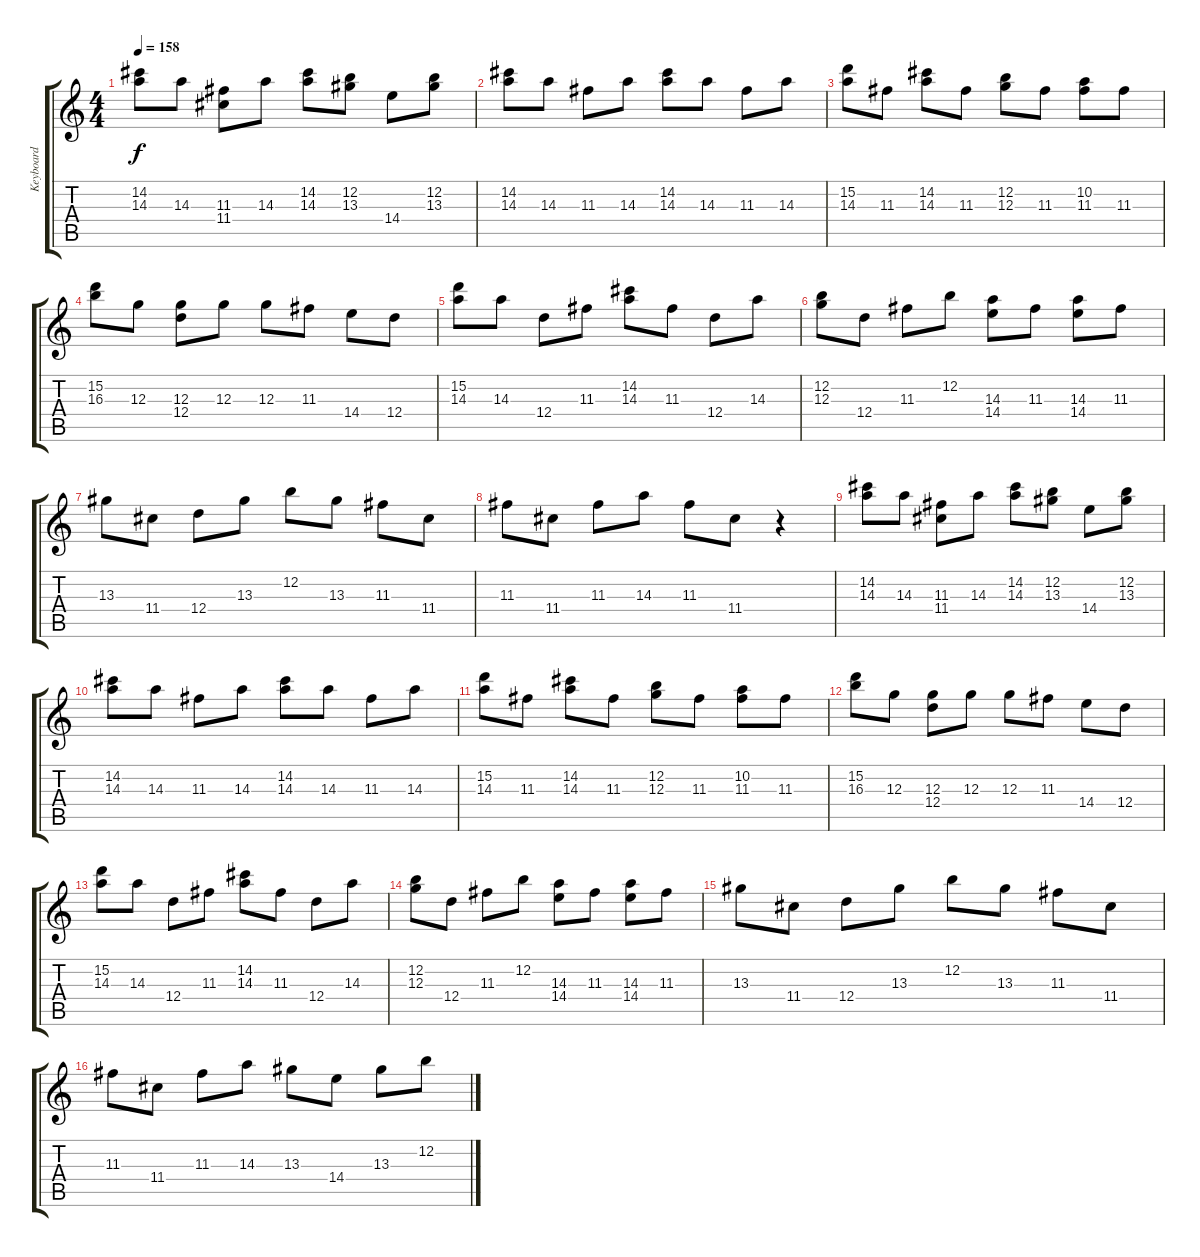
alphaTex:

\track ("Keyboard" "Keyboard") {instrument electricguitarclean}
\staff {score tabs}
\tuning (E4 B3 G3 D3 A2 E2) {hide}
\ts (4 4)
\section ("" "")
\tempo 158
\clef g2
\ks c
(14.2 14.3).8{dy f instrument harpsichord} 14.3.8 (11.3 11.4).8 14.3.8 (14.2 14.3).8 (12.2 13.3).8 14.4.8 (12.2 13.3).8 |
(14.2 14.3).8 14.3.8 11.3.8 14.3.8 (14.2 14.3).8 14.3.8 11.3.8 14.3.8 |
(15.2 14.3).8 11.3.8 (14.2 14.3).8 11.3.8 (12.2 12.3).8 11.3.8 (10.2 11.3).8 11.3.8 |
(15.2 16.3).8 12.3.8 (12.3 12.4).8 12.3.8 12.3.8 11.3.8 14.4.8 12.4.8 |
(15.2 14.3).8 14.3.8 12.4.8 11.3.8 (14.2 14.3).8 11.3.8 12.4.8 14.3.8 |
(12.2 12.3).8 12.4.8 11.3.8 12.2.8 (14.3 14.4).8 11.3.8 (14.3 14.4).8 11.3.8 |
13.3.8 11.4.8 12.4.8 13.3.8 12.2.8 13.3.8 11.3.8 11.4.8 |
11.3.8 11.4.8 11.3.8 14.3.8 11.3.8 11.4.8 r.4 |
\section ("" "")
(14.2 14.3).8 14.3.8 (11.3 11.4).8 14.3.8 (14.2 14.3).8 (12.2 13.3).8 14.4.8 (12.2 13.3).8 |
(14.2 14.3).8 14.3.8 11.3.8 14.3.8 (14.2 14.3).8 14.3.8 11.3.8 14.3.8 |
(15.2 14.3).8 11.3.8 (14.2 14.3).8 11.3.8 (12.2 12.3).8 11.3.8 (10.2 11.3).8 11.3.8 |
(15.2 16.3).8 12.3.8 (12.3 12.4).8 12.3.8 12.3.8 11.3.8 14.4.8 12.4.8 |
(15.2 14.3).8 14.3.8 12.4.8 11.3.8 (14.2 14.3).8 11.3.8 12.4.8 14.3.8 |
(12.2 12.3).8 12.4.8 11.3.8 12.2.8 (14.3 14.4).8 11.3.8 (14.3 14.4).8 11.3.8 |
13.3.8 11.4.8 12.4.8 13.3.8 12.2.8 13.3.8 11.3.8 11.4.8 |
11.3.8 11.4.8 11.3.8 14.3.8 13.3.8 14.4.8 13.3.8 12.2.8
